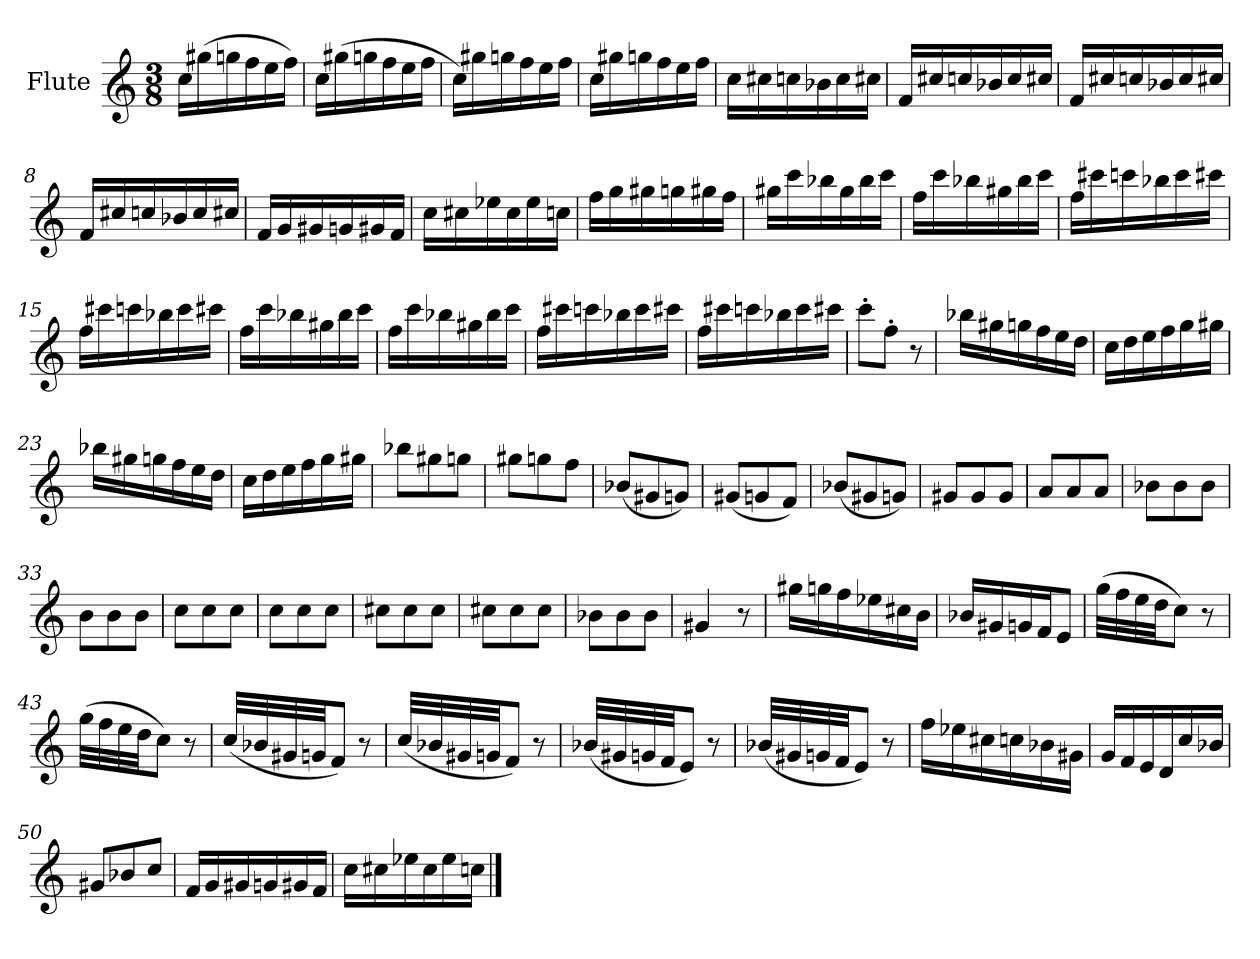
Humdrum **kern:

**kern
*part1
*staff1
*I"Flute
*I'Fl.
*clefG2
*k[]
*M3/8
*MM75
=1
16cc\LL
(>16gg#X\
16ggn\
16ff\
16ee\
16ff\JJ)
=2
16cc\LL
(>16gg#X\
16ggn\
16ff\
16ee\
16ff\JJ
=3
16cc\LL)
16gg#X\
16ggn\
16ff\
16ee\
16ff\JJ
=4
16cc\LL
16gg#X\
16ggn\
16ff\
16ee\
16ff\JJ
=5
16cc\LL
16cc#X\
16ccn\
16b-X\
16cc\
16cc#X\JJ
=6
16f/LL
16cc#X/
16ccn/
16b-X/
16cc/
16cc#X/JJ
!!LO:LB:g=z
=7
16f/LL
16cc#X/
16ccn/
16b-X/
16cc/
16cc#X/JJ
=8
16f/LL
16cc#X/
16ccn/
16b-X/
16cc/
16cc#X/JJ
=9
16f/LL
16g/
16g#X/
16gn/
16g#X/
16f/JJ
=10
16cc\LL
16cc#X\
16ee-X\
16cc#\
16ee-\
16ccn\JJ
=11
16ff\LL
16gg\
16gg#X\
16ggn\
16gg#X\
16ff\JJ
=12
16gg#X\LL
16ccc\
16bb-X\
16gg#\
16bb-\
16ccc\JJ
=13
16ff\LL
16ccc\
16bb-X\
16gg#X\
16bb-\
16ccc\JJ
!!LO:LB:g=z
=14
16ff\LL
16ccc#X\
16cccn\
16bb-X\
16ccc\
16ccc#X\JJ
=15
16ff\LL
16ccc#X\
16cccn\
16bb-X\
16ccc\
16ccc#X\JJ
=16
16ff\LL
16ccc\
16bb-X\
16gg#X\
16bb-\
16ccc\JJ
=17
16ff\LL
16ccc\
16bb-X\
16gg#X\
16bb-\
16ccc\JJ
=18
16ff\LL
16ccc#X\
16cccn\
16bb-X\
16ccc\
16ccc#X\JJ
=19
16ff\LL
16ccc#X\
16cccn\
16bb-X\
16ccc\
16ccc#X\JJ
=20
8ccc'\L
8ff'\J
8r
!!LO:LB:g=z
=21
16bb-X\LL
16gg#X\
16ggn\
16ff\
16ee\
16dd\JJ
=22
16cc\LL
16dd\
16ee\
16ff\
16gg\
16gg#X\JJ
=23
16bb-X\LL
16gg#X\
16ggn\
16ff\
16ee\
16dd\JJ
=24
16cc\LL
16dd\
16ee\
16ff\
16gg\
16gg#X\JJ
=25
8bb-X\L
8gg#X\
8ggn\J
=26
8gg#X\L
8ggn\
8ff\J
!!LO:LB:g=z
=27
(<8b-X/L
8g#X/
8gn/J)
=28
(<8g#X/L
8gn/
8f/J)
=29
(<8b-X/L
8g#X/
8gn/J)
=30
8g#X/L
8g#/
8g#/J
=31
8a/L
8a/
8a/J
=32
8b-X\L
8b-\
8b-\J
=33
8b\L
8b\
8b\J
=34
8cc\L
8cc\
8cc\J
!!LO:LB:g=z
=35
8cc\L
8cc\
8cc\J
=36
8cc#X\L
8cc#\
8cc#\J
=37
8cc#X\L
8cc#\
8cc#\J
=38
8b-X\L
8b-\
8b-\J
=39
4g#X/
8r
=40
16gg#X\LL
16ggn\
16ff\
16ee-X\
16cc#X\
16b\JJ
=41
16b-X/LL
16g#X/
16gn/
16f/J
8e/J
!!LO:LB:g=z
=42
(>32gg\LLL
32ff\
32ee\
32dd\JJ
8cc\J)
8r
=43
(>32gg\LLL
32ff\
32ee\
32dd\JJ
8cc\J)
8r
=44
(<32cc/LLL
32b-X/
32g#X/
32gn/JJ
8f/J)
8r
=45
(<32cc/LLL
32b-X/
32g#X/
32gn/JJ
8f/J)
8r
=46
(<32b-X/LLL
32g#X/
32gn/
32f/JJ
8e/J)
8r
!!LO:LB:g=z
=47
(<32b-X/LLL
32g#X/
32gn/
32f/JJ
8e/J)
8r
=48
16ff\LL
16ee-X\
16cc#X\
16ccn\
16b-X\
16g#X\JJ
=49
16g/LL
16f/
16e/
16d/
16cc/
16b-X/JJ
=50
8g#X/L
8b-X/
8cc/J
=51
16f/LL
16g/
16g#X/
16gn/
16g#X/
16f/JJ
=52
16cc\LL
16cc#X\
16ee-X\
16cc#\
16ee-\
16ccn\JJ
==
*-
